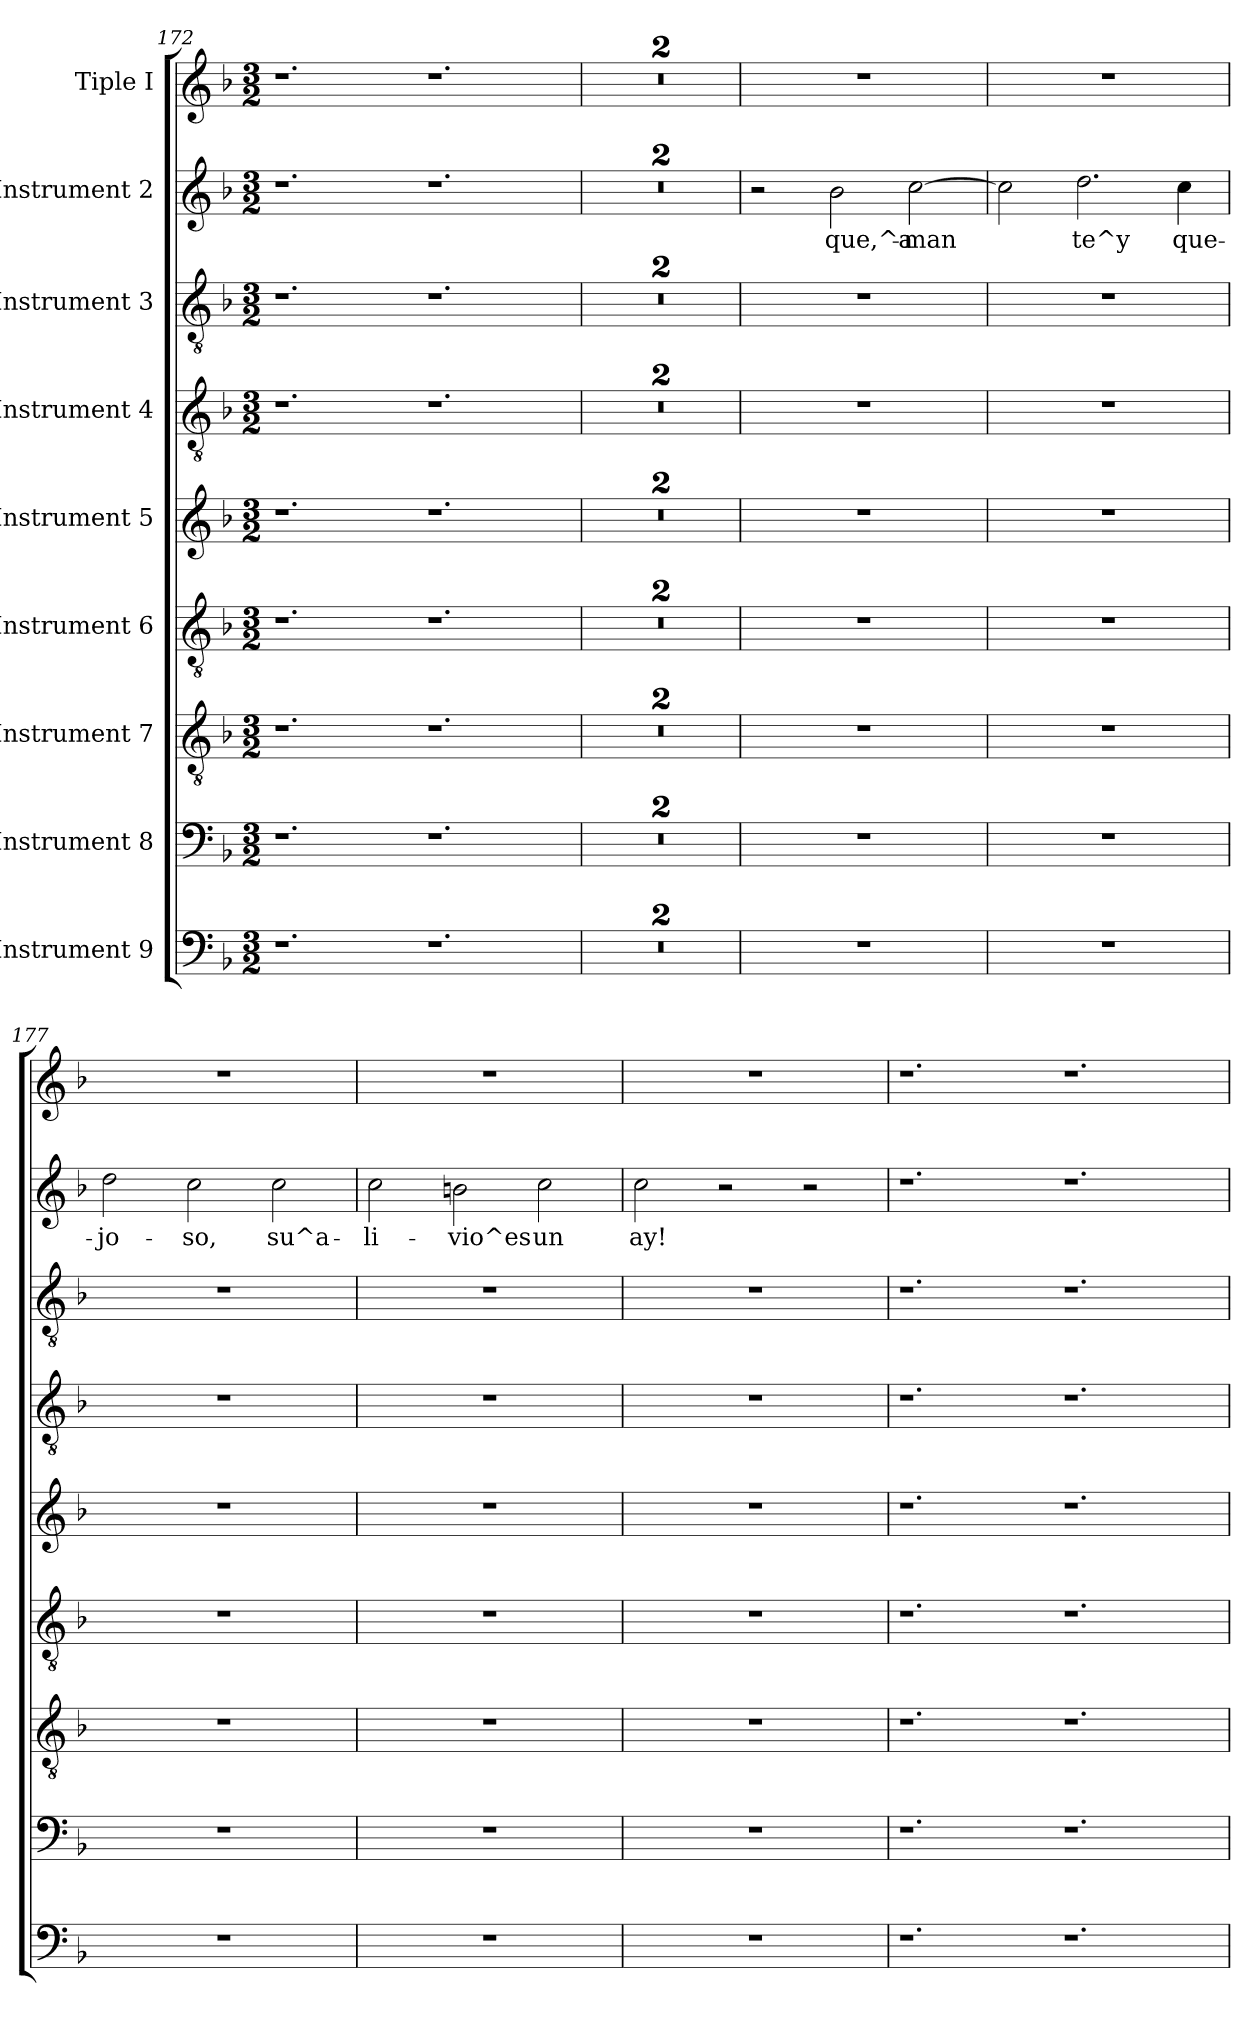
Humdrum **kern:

**kern	**kern	**kern	**kern	**kern	**kern	**kern	**kern	**text	**kern
*part9	*part8	*part7	*part6	*part5	*part4	*part3	*part2	*part2	*part1
*staff9	*staff8	*staff7	*staff6	*staff5	*staff4	*staff3	*staff2	*staff2	*staff1
*I"Instrument 9	*I"Instrument 8	*I"Instrument 7	*I"Instrument 6	*I"Instrument 5	*I"Instrument 4	*I"Instrument 3	*I"Instrument 2	*	*I"Tiple I
!!LO:LB:g=z
*clefF4	*clefF4	*clefGv2	*clefGv2	*clefG2	*clefGv2	*clefGv2	*clefG2	*	*clefG2
*k[b-]	*k[b-]	*k[b-]	*k[b-]	*k[b-]	*k[b-]	*k[b-]	*k[b-]	*	*k[b-]
*F:	*F:	*F:	*F:	*F:	*F:	*F:	*F:	*	*F:
*M3/2	*M3/2	*M3/2	*M3/2	*M3/2	*M3/2	*M3/2	*M3/2	*	*M3/2
=172	=172	=172	=172	=172	=172	=172	=172	=172	=172
1.r	1.r	1.r	1.r	1.r	1.r	1.r	1.r	.	1.r
1.r	1.r	1.r	1.r	1.r	1.r	1.r	1.r	.	1.r
=173	=173	=173	=173	=173	=173	=173	=173	=173	=173
1.r	1.r	1.r	1.r	1.r	1.r	1.r	1.r	.	1.r
=174	=174	=174	=174	=174	=174	=174	=174	=174	=174
1.r	1.r	1.r	1.r	1.r	1.r	1.r	1.r	.	1.r
=175	=175	=175	=175	=175	=175	=175	=175	=175	=175
1.r	1.r	1.r	1.r	1.r	1.r	1.r	2r	.	1.r
!	!	!	!	!	!	!	!	!LO:LY:b:cj	!
.	.	.	.	.	.	.	2b-\	que,^a-	.
!	!	!	!	!	!	!	!	!LO:LY:b:cj	!
.	.	.	.	.	.	.	[>2cc\	-man-	.
=176	=176	=176	=176	=176	=176	=176	=176	=176	=176
!	!	!	!	!	!	!	!	!LO:LY:b:cj	!
1.r	1.r	1.r	1.r	1.r	1.r	1.r	2cc\]	--	1.r
!	!	!	!	!	!	!	!	!LO:LY:b:cj	!
.	.	.	.	.	.	.	2.dd\	-te^y	.
!	!	!	!	!	!	!	!	!LO:LY:b:cj	!
.	.	.	.	.	.	.	4cc\	que-	.
=177	=177	=177	=177	=177	=177	=177	=177	=177	=177
!	!	!	!	!	!	!	!	!LO:LY:b:cj	!
1.r	1.r	1.r	1.r	1.r	1.r	1.r	2dd\	-jo-	1.r
!	!	!	!	!	!	!	!	!LO:LY:b:cj	!
.	.	.	.	.	.	.	2cc\	-so,	.
!	!	!	!	!	!	!	!	!LO:LY:b:cj	!
.	.	.	.	.	.	.	2cc\	su^a-	.
=178	=178	=178	=178	=178	=178	=178	=178	=178	=178
!	!	!	!	!	!	!	!	!LO:LY:b:cj	!
1.r	1.r	1.r	1.r	1.r	1.r	1.r	2cc\	-li-	1.r
!	!	!	!	!	!	!	!	!LO:LY:b:cj	!
.	.	.	.	.	.	.	2bn\	-vio^es	.
!	!	!	!	!	!	!	!	!LO:LY:b:cj	!
.	.	.	.	.	.	.	2cc\	un	.
=179	=179	=179	=179	=179	=179	=179	=179	=179	=179
!	!	!	!	!	!	!	!	!LO:LY:b:cj	!
1.r	1.r	1.r	1.r	1.r	1.r	1.r	2cc\	ay!	1.r
.	.	.	.	.	.	.	2r	.	.
.	.	.	.	.	.	.	2r	.	.
=180	=180	=180	=180	=180	=180	=180	=180	=180	=180
1.r	1.r	1.r	1.r	1.r	1.r	1.r	1.r	.	1.r
1.r	1.r	1.r	1.r	1.r	1.r	1.r	1.r	.	1.r
=	=	=	=	=	=	=	=	=	=
*-	*-	*-	*-	*-	*-	*-	*-	*-	*-
